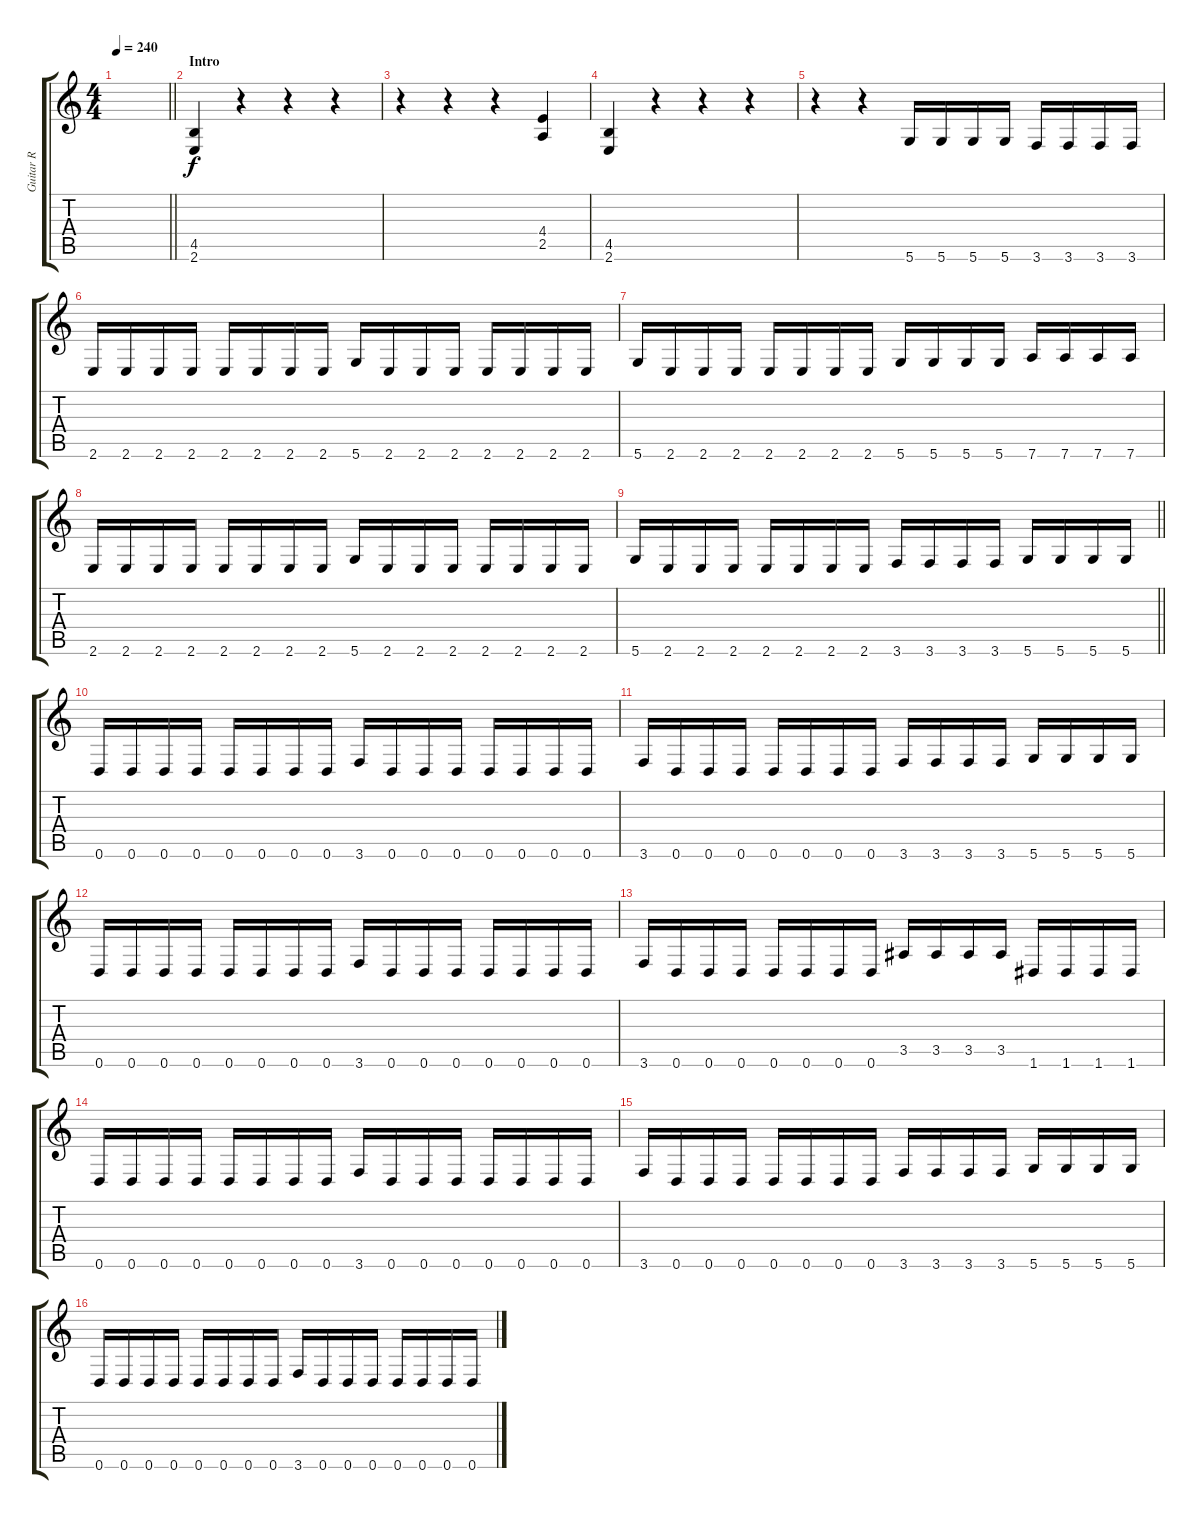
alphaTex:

\track ("Guitar R" "Guitar R") {instrument distortionguitar}
\staff {score tabs}
\tuning (D4 A3 F3 C3 G2 D2) {hide}
\ts (4 4)
\tempo 240
\clef g2
\barLineRight lightlight
\ks c
|
\section ("" "Intro")
(4.5 2.6).4 r.4 r.4 r.4 |
r.4 r.4 r.4 (4.4 2.5).4 |
(4.5 2.6).4 r.4 r.4 r.4 |
r.4 r.4 5.6.16 5.6.16 5.6.16 5.6.16 3.6.16 3.6.16 3.6.16 3.6.16 |
2.6.16 2.6.16 2.6.16 2.6.16 2.6.16 2.6.16 2.6.16 2.6.16 5.6.16 2.6.16 2.6.16 2.6.16 2.6.16 2.6.16 2.6.16 2.6.16 |
5.6.16 2.6.16 2.6.16 2.6.16 2.6.16 2.6.16 2.6.16 2.6.16 5.6.16 5.6.16 5.6.16 5.6.16 7.6.16 7.6.16 7.6.16 7.6.16 |
2.6.16 2.6.16 2.6.16 2.6.16 2.6.16 2.6.16 2.6.16 2.6.16 5.6.16 2.6.16 2.6.16 2.6.16 2.6.16 2.6.16 2.6.16 2.6.16 |
\barLineRight lightlight
5.6.16 2.6.16 2.6.16 2.6.16 2.6.16 2.6.16 2.6.16 2.6.16 3.6.16 3.6.16 3.6.16 3.6.16 5.6.16 5.6.16 5.6.16 5.6.16 |
\section ("" "")
0.6.16 0.6.16 0.6.16 0.6.16 0.6.16 0.6.16 0.6.16 0.6.16 3.6.16 0.6.16 0.6.16 0.6.16 0.6.16 0.6.16 0.6.16 0.6.16 |
3.6.16 0.6.16 0.6.16 0.6.16 0.6.16 0.6.16 0.6.16 0.6.16 3.6.16 3.6.16 3.6.16 3.6.16 5.6.16 5.6.16 5.6.16 5.6.16 |
0.6.16 0.6.16 0.6.16 0.6.16 0.6.16 0.6.16 0.6.16 0.6.16 3.6.16 0.6.16 0.6.16 0.6.16 0.6.16 0.6.16 0.6.16 0.6.16 |
3.6.16 0.6.16 0.6.16 0.6.16 0.6.16 0.6.16 0.6.16 0.6.16 3.5.16 3.5.16 3.5.16 3.5.16 1.6.16 1.6.16 1.6.16 1.6.16 |
0.6.16 0.6.16 0.6.16 0.6.16 0.6.16 0.6.16 0.6.16 0.6.16 3.6.16 0.6.16 0.6.16 0.6.16 0.6.16 0.6.16 0.6.16 0.6.16 |
3.6.16 0.6.16 0.6.16 0.6.16 0.6.16 0.6.16 0.6.16 0.6.16 3.6.16 3.6.16 3.6.16 3.6.16 5.6.16 5.6.16 5.6.16 5.6.16 |
0.6.16 0.6.16 0.6.16 0.6.16 0.6.16 0.6.16 0.6.16 0.6.16 3.6.16 0.6.16 0.6.16 0.6.16 0.6.16 0.6.16 0.6.16 0.6.16
